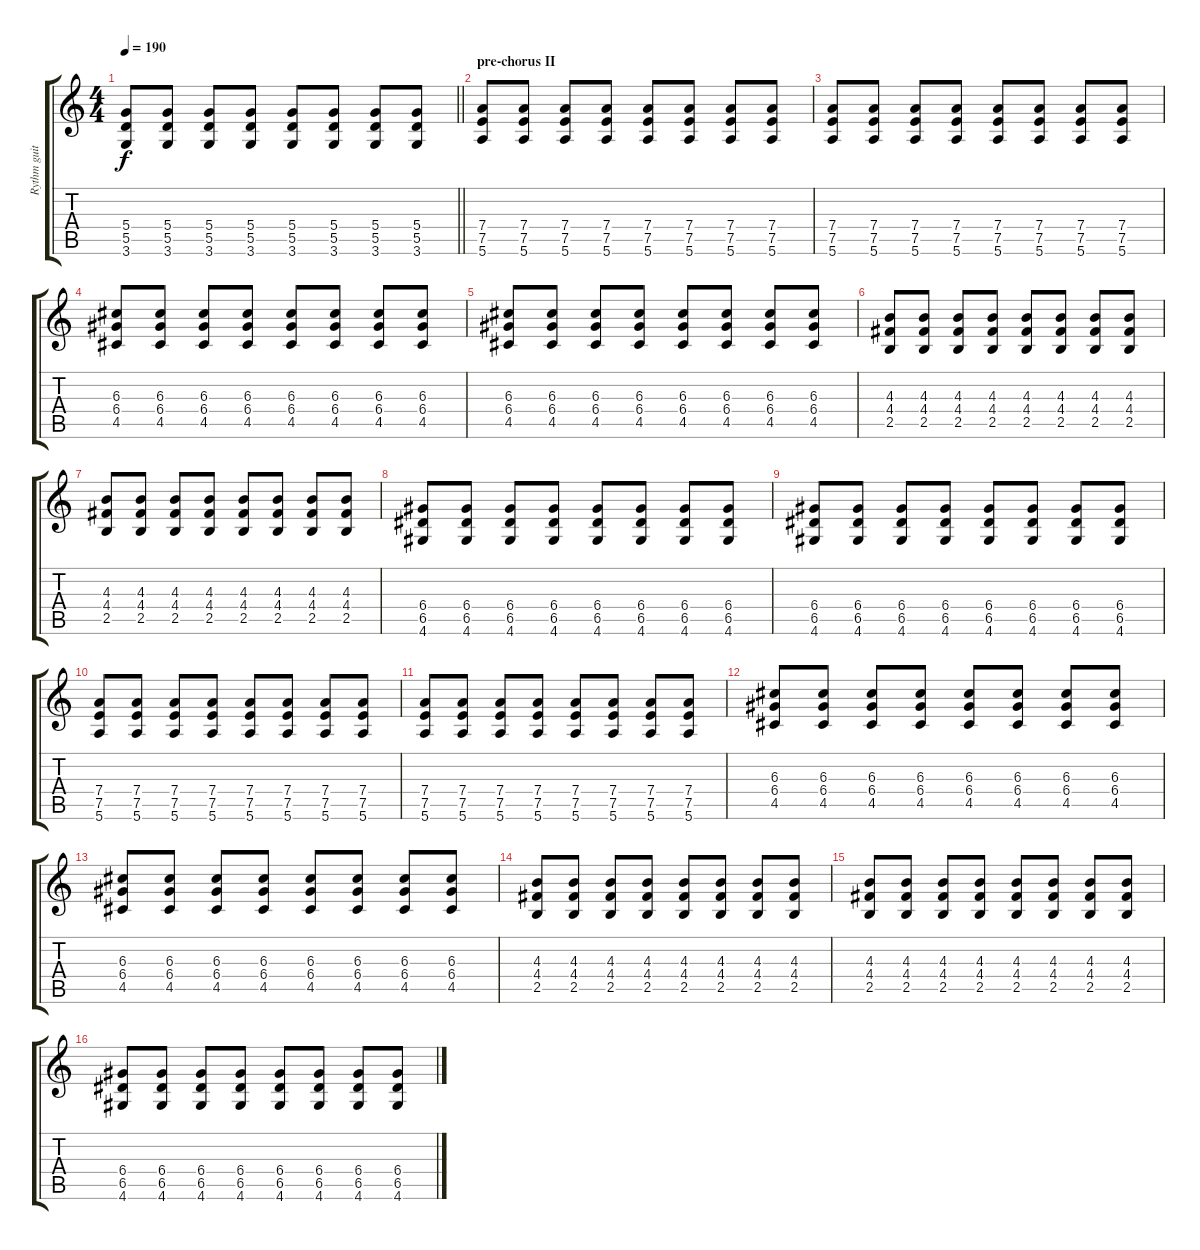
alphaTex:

\track ("Rythm guitar" "Rythm guit") {instrument distortionguitar}
\staff {score tabs}
\tuning (E4 B3 G3 D3 A2 E2) {hide}
\ts (4 4)
\tempo 190
\clef g2
\barLineRight lightlight
\ks c
(5.4 5.5 3.6).8{dy f} (5.4 5.5 3.6).8 (5.4 5.5 3.6).8 (5.4 5.5 3.6).8 (5.4 5.5 3.6).8 (5.4 5.5 3.6).8 (5.4 5.5 3.6).8 (5.4 5.5 3.6).8 |
\section ("" "pre-chorus II")
(7.4 7.5 5.6).8 (7.4 7.5 5.6).8 (7.4 7.5 5.6).8 (7.4 7.5 5.6).8 (7.4 7.5 5.6).8 (7.4 7.5 5.6).8 (7.4 7.5 5.6).8 (7.4 7.5 5.6).8 |
(7.4 7.5 5.6).8 (7.4 7.5 5.6).8 (7.4 7.5 5.6).8 (7.4 7.5 5.6).8 (7.4 7.5 5.6).8 (7.4 7.5 5.6).8 (7.4 7.5 5.6).8 (7.4 7.5 5.6).8 |
(6.3 6.4 4.5).8 (6.3 6.4 4.5).8 (6.3 6.4 4.5).8 (6.3 6.4 4.5).8 (6.3 6.4 4.5).8 (6.3 6.4 4.5).8 (6.3 6.4 4.5).8 (6.3 6.4 4.5).8 |
(6.3 6.4 4.5).8 (6.3 6.4 4.5).8 (6.3 6.4 4.5).8 (6.3 6.4 4.5).8 (6.3 6.4 4.5).8 (6.3 6.4 4.5).8 (6.3 6.4 4.5).8 (6.3 6.4 4.5).8 |
(4.3 4.4 2.5).8 (4.3 4.4 2.5).8 (4.3 4.4 2.5).8 (4.3 4.4 2.5).8 (4.3 4.4 2.5).8 (4.3 4.4 2.5).8 (4.3 4.4 2.5).8 (4.3 4.4 2.5).8 |
(4.3 4.4 2.5).8 (4.3 4.4 2.5).8 (4.3 4.4 2.5).8 (4.3 4.4 2.5).8 (4.3 4.4 2.5).8 (4.3 4.4 2.5).8 (4.3 4.4 2.5).8 (4.3 4.4 2.5).8 |
(6.4 6.5 4.6).8 (6.4 6.5 4.6).8 (6.4 6.5 4.6).8 (6.4 6.5 4.6).8 (6.4 6.5 4.6).8 (6.4 6.5 4.6).8 (6.4 6.5 4.6).8 (6.4 6.5 4.6).8 |
(6.4 6.5 4.6).8 (6.4 6.5 4.6).8 (6.4 6.5 4.6).8 (6.4 6.5 4.6).8 (6.4 6.5 4.6).8 (6.4 6.5 4.6).8 (6.4 6.5 4.6).8 (6.4 6.5 4.6).8 |
(7.4 7.5 5.6).8 (7.4 7.5 5.6).8 (7.4 7.5 5.6).8 (7.4 7.5 5.6).8 (7.4 7.5 5.6).8 (7.4 7.5 5.6).8 (7.4 7.5 5.6).8 (7.4 7.5 5.6).8 |
(7.4 7.5 5.6).8 (7.4 7.5 5.6).8 (7.4 7.5 5.6).8 (7.4 7.5 5.6).8 (7.4 7.5 5.6).8 (7.4 7.5 5.6).8 (7.4 7.5 5.6).8 (7.4 7.5 5.6).8 |
(6.3 6.4 4.5).8 (6.3 6.4 4.5).8 (6.3 6.4 4.5).8 (6.3 6.4 4.5).8 (6.3 6.4 4.5).8 (6.3 6.4 4.5).8 (6.3 6.4 4.5).8 (6.3 6.4 4.5).8 |
(6.3 6.4 4.5).8 (6.3 6.4 4.5).8 (6.3 6.4 4.5).8 (6.3 6.4 4.5).8 (6.3 6.4 4.5).8 (6.3 6.4 4.5).8 (6.3 6.4 4.5).8 (6.3 6.4 4.5).8 |
(4.3 4.4 2.5).8 (4.3 4.4 2.5).8 (4.3 4.4 2.5).8 (4.3 4.4 2.5).8 (4.3 4.4 2.5).8 (4.3 4.4 2.5).8 (4.3 4.4 2.5).8 (4.3 4.4 2.5).8 |
(4.3 4.4 2.5).8 (4.3 4.4 2.5).8 (4.3 4.4 2.5).8 (4.3 4.4 2.5).8 (4.3 4.4 2.5).8 (4.3 4.4 2.5).8 (4.3 4.4 2.5).8 (4.3 4.4 2.5).8 |
(6.4 6.5 4.6).8 (6.4 6.5 4.6).8 (6.4 6.5 4.6).8 (6.4 6.5 4.6).8 (6.4 6.5 4.6).8 (6.4 6.5 4.6).8 (6.4 6.5 4.6).8 (6.4 6.5 4.6).8
